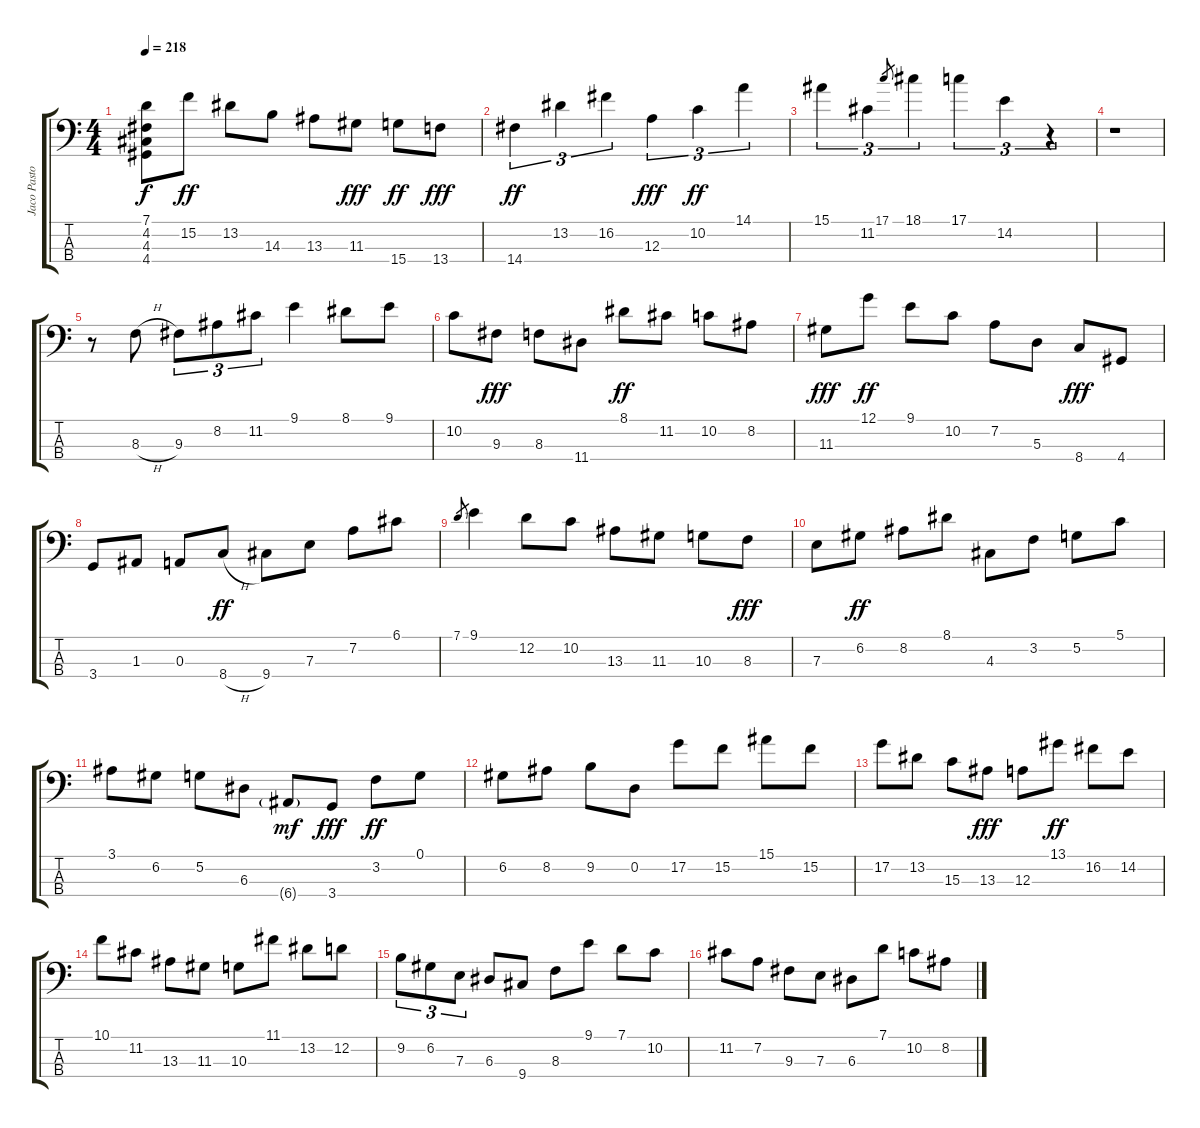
\track ("Jaco Pastorius" "Jaco Pasto") {instrument fretlessbass}
\staff {score tabs}
\tuning (G2 D2 A1 E1) {hide}
\ts (4 4)
\tempo 218
\clef f4
\ks c
(7.1{t} 4.2{t} 4.3{t} 4.4{t}).8{dy f} 15.2.8{dy ff} 13.2.8 14.3.8 13.3.8 11.3.8{dy fff} 15.4.8{dy ff} 13.4.8{dy fff} |
14.4.4{tu (3 2) dy ff} 13.2.4{tu (3 2)} 16.2.4{tu (3 2)} 12.3.4{tu (3 2) dy fff} 10.2.4{tu (3 2) dy ff} 14.1.4{tu (3 2)} |
15.1.4{tu (3 2)} 11.2.4{tu (3 2)} 17.1.8{gr} 18.1.4{tu (3 2)} 17.1.4{tu (3 2)} 14.2.4{tu (3 2)} r.4{tu (3 2)} |
r.1 |
r.8 8.3{h}.8 9.3.8{tu (3 2)} 8.2.8{tu (3 2)} 11.2.8{tu (3 2)} 9.1.4 8.1.8 9.1.8 |
10.2.8 9.3.8{dy fff} 8.3.8 11.4.8 8.1.8{dy ff} 11.2.8 10.2.8 8.2.8 |
11.3.8{dy fff} 12.1.8{dy ff} 9.1.8 10.2.8 7.2.8 5.3.8 8.4.8{dy fff} 4.4.8 |
3.4.8 1.3.8 0.3.8 8.4{h}.8{dy ff} 9.4.8 7.3.8 7.2.8 6.1.8 |
7.1.8{gr} 9.1.4 12.2.8 10.2.8 13.3.8 11.3.8 10.3.8 8.3.8{dy fff} |
7.3.8 6.2.8{dy ff} 8.2.8 8.1.8 4.3.8 3.2.8 5.2.8 5.1.8 |
3.1.8 6.2.8 5.2.8 6.3.8 6.4{g}.8{dy mf} 3.4.8{dy fff} 3.2.8{dy ff} 0.1.8 |
6.2.8 8.2.8 9.2.8 0.2.8 17.2.8 15.2.8 15.1.8 15.2.8 |
17.2.8 13.2.8 15.3.8 13.3.8{dy fff} 12.3.8 13.1.8{dy ff} 16.2.8 14.2.8 |
10.1.8 11.2.8 13.3.8 11.3.8 10.3.8 11.1.8 13.2.8 12.2.8 |
9.2.8{tu (3 2)} 6.2.8{tu (3 2)} 7.3.8{tu (3 2)} 6.3.8 9.4.8 8.3.8 9.1.8 7.1.8 10.2.8 |
11.2.8 7.2.8 9.3.8 7.3.8 6.3.8 7.1.8 10.2.8 8.2.8
